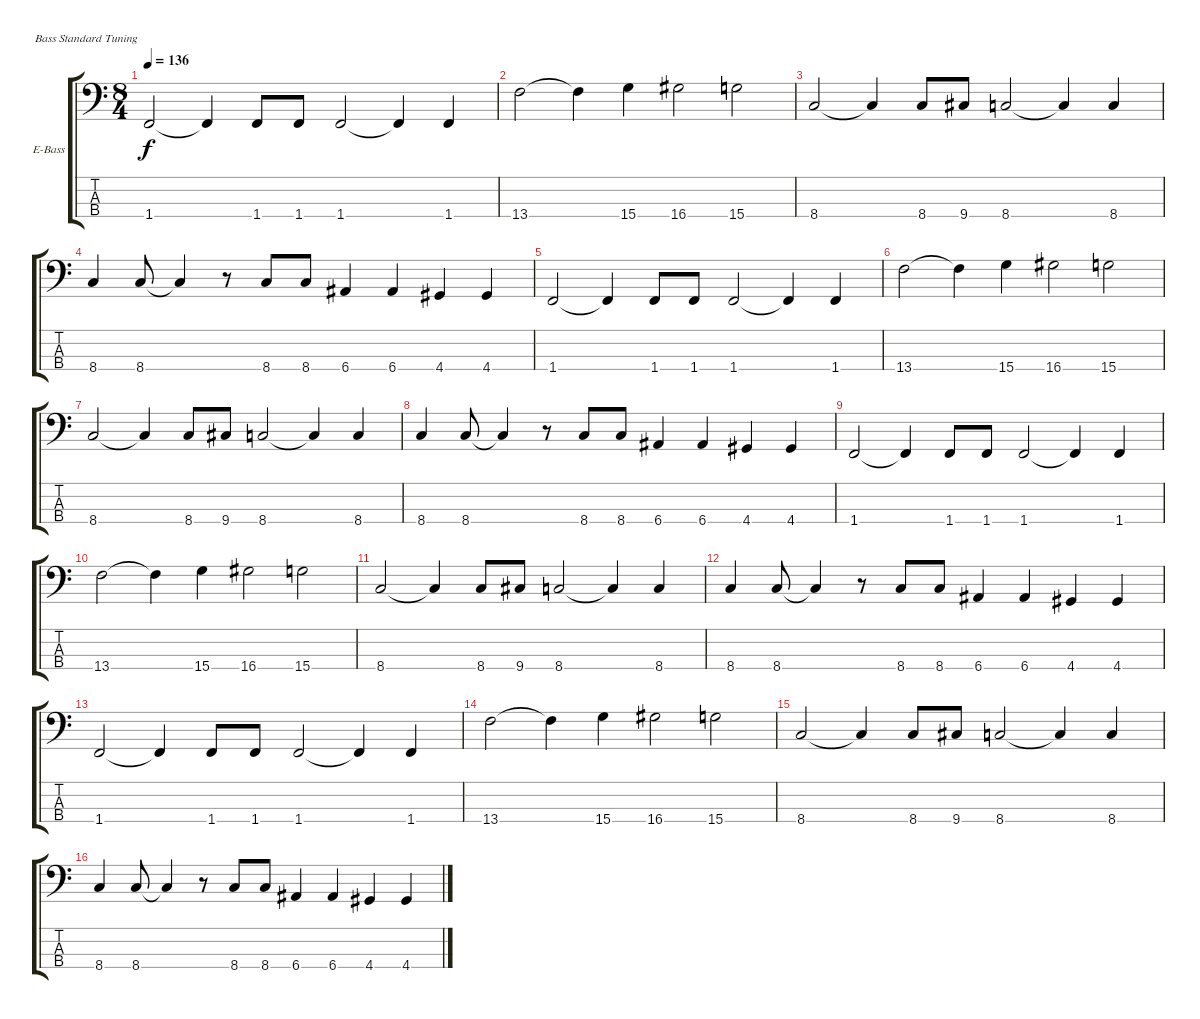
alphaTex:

\defaultSystemsLayout 4
\bracketExtendMode groupsimilarinstruments
\firstSystemTrackNameOrientation horizontal
\otherSystemsTrackNameOrientation horizontal
\track ("Electric Bass" "E-Bass") {instrument electricbassfinger}
\staff {score tabs}
\tuning (G2 D2 A1 E1)
\ts (8 4)
\tempo 136
\clef f4
\scale
0.333333
\ks c
1.4.2{dy f} 1.4{t}.4 1.4.8 1.4.8 1.4.2 1.4{t}.4 1.4.4 |
\scale
0.333333 13.4.2 13.4{t}.4 15.4.4 16.4.2 15.4.2 |
\scale
0.333333 8.4.2 8.4{t}.4 8.4.8 9.4.8 8.4.2 8.4{t}.4 8.4.4 |
\scale
0.333333 8.4.4 8.4.8 8.4{t}.4 r.8 8.4.8 8.4.8 6.4.4 6.4.4 4.4.4 4.4.4 |
\scale
0.333333 1.4.2 1.4{t}.4 1.4.8 1.4.8 1.4.2 1.4{t}.4 1.4.4 |
\scale
0.333333 13.4.2 13.4{t}.4 15.4.4 16.4.2 15.4.2 |
\scale
0.333333 8.4.2 8.4{t}.4 8.4.8 9.4.8 8.4.2 8.4{t}.4 8.4.4 |
\scale
0.333333 8.4.4 8.4.8 8.4{t}.4 r.8 8.4.8 8.4.8 6.4.4 6.4.4 4.4.4 4.4.4 |
\scale
0.333333 1.4.2 1.4{t}.4 1.4.8 1.4.8 1.4.2 1.4{t}.4 1.4.4 |
\scale
0.333333 13.4.2 13.4{t}.4 15.4.4 16.4.2 15.4.2 |
\scale
0.333333 8.4.2 8.4{t}.4 8.4.8 9.4.8 8.4.2 8.4{t}.4 8.4.4 |
\scale
0.333333 8.4.4 8.4.8 8.4{t}.4 r.8 8.4.8 8.4.8 6.4.4 6.4.4 4.4.4 4.4.4 |
\scale
0.333333 1.4.2 1.4{t}.4 1.4.8 1.4.8 1.4.2 1.4{t}.4 1.4.4 |
\scale
0.333333 13.4.2 13.4{t}.4 15.4.4 16.4.2 15.4.2 |
\scale
0.333333 8.4.2 8.4{t}.4 8.4.8 9.4.8 8.4.2 8.4{t}.4 8.4.4 |
\scale
0.333333 8.4.4 8.4.8 8.4{t}.4 r.8 8.4.8 8.4.8 6.4.4 6.4.4 4.4.4 4.4.4
